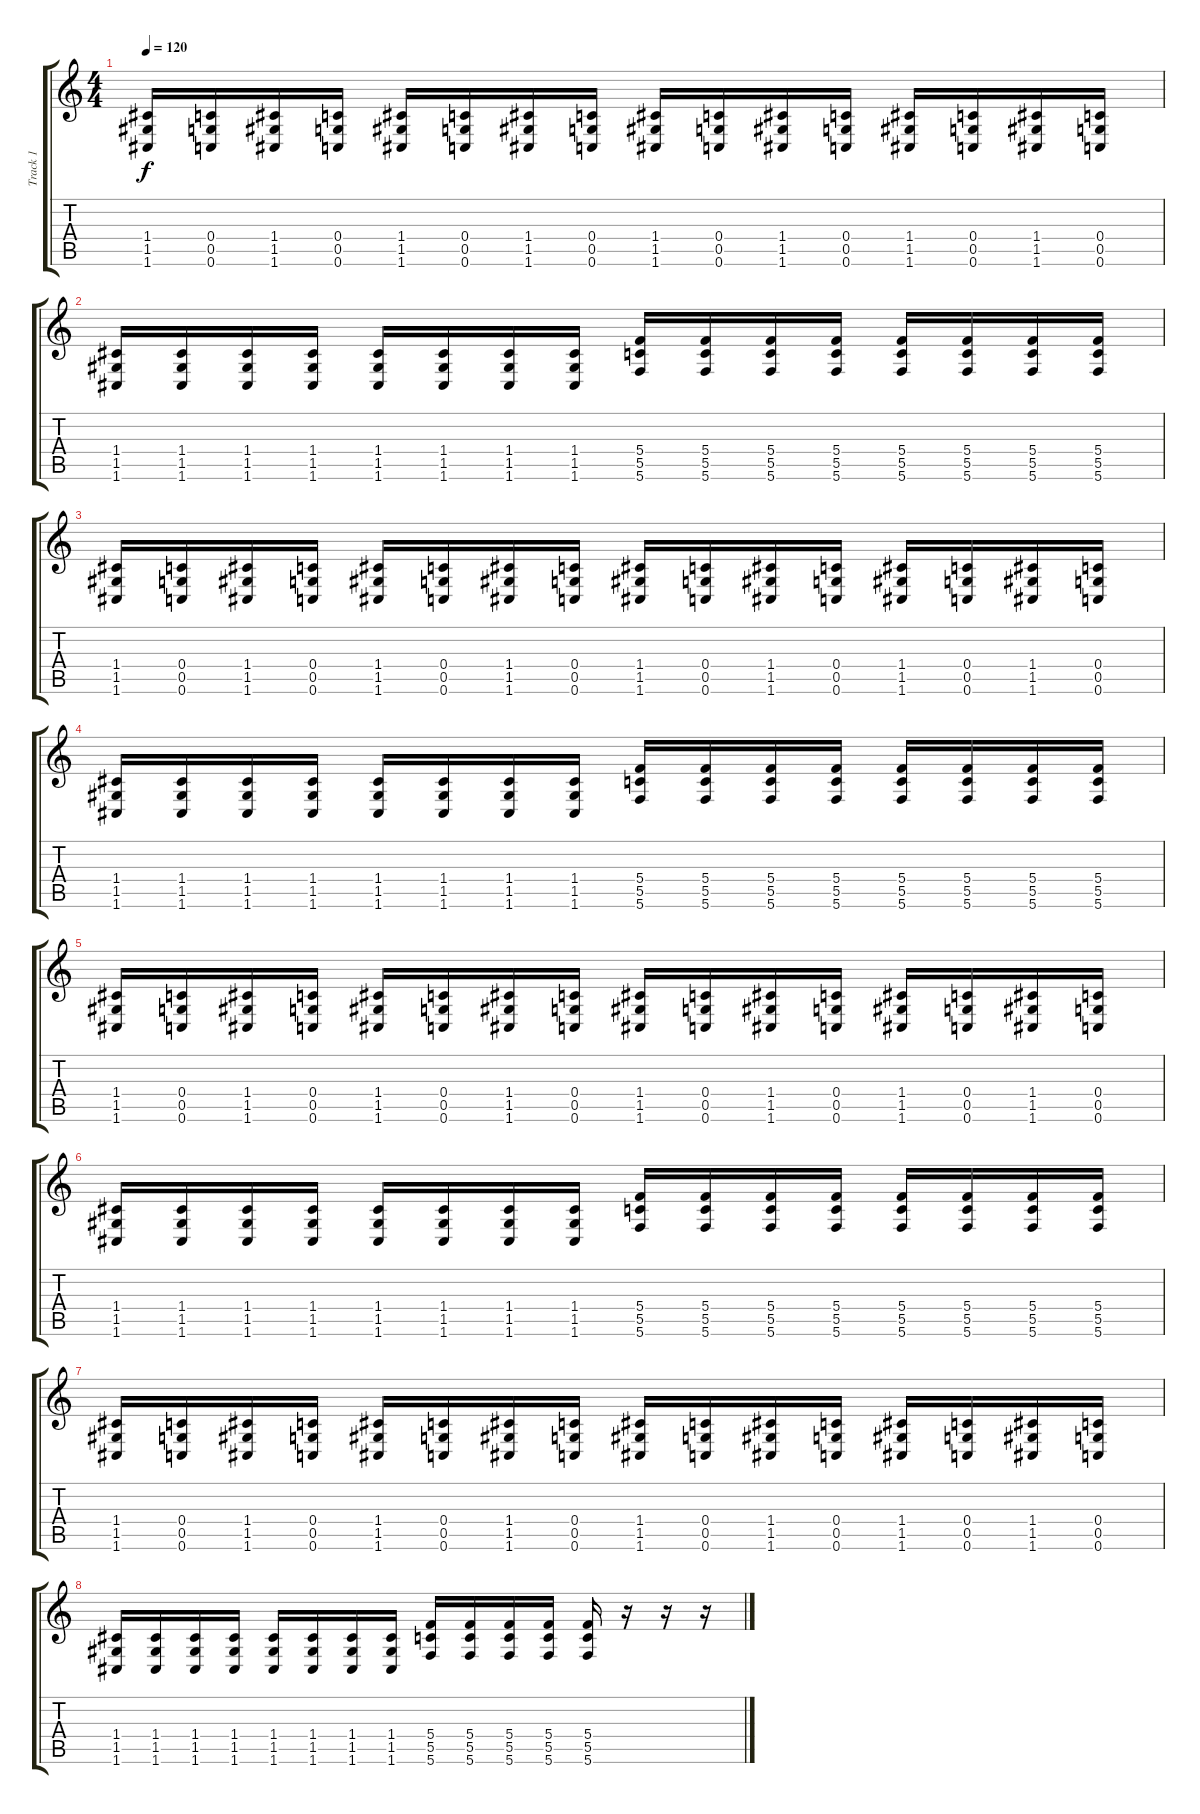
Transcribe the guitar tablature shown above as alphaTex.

\track ("Track 1" "Track 1") {instrument overdrivenguitar}
\staff {score tabs}
\tuning (D4 A3 F3 C3 G2 C2) {hide}
\ts (4 4)
\tempo 120
\clef g2
\ks c
(1.4 1.5 1.6).16{dy f instrument overdrivenguitar} (0.4 0.5 0.6).16 (1.4 1.5 1.6).16 (0.4 0.5 0.6).16 (1.4 1.5 1.6).16 (0.4 0.5 0.6).16 (1.4 1.5 1.6).16 (0.4 0.5 0.6).16 (1.4 1.5 1.6).16 (0.4 0.5 0.6).16 (1.4 1.5 1.6).16 (0.4 0.5 0.6).16 (1.4 1.5 1.6).16 (0.4 0.5 0.6).16 (1.4 1.5 1.6).16 (0.4 0.5 0.6).16 |
(1.4 1.5 1.6).16 (1.4 1.5 1.6).16 (1.4 1.5 1.6).16 (1.4 1.5 1.6).16 (1.4 1.5 1.6).16 (1.4 1.5 1.6).16 (1.4 1.5 1.6).16 (1.4 1.5 1.6).16 (5.4 5.5 5.6).16 (5.4 5.5 5.6).16 (5.4 5.5 5.6).16 (5.4 5.5 5.6).16 (5.4 5.5 5.6).16 (5.4 5.5 5.6).16 (5.4 5.5 5.6).16 (5.4 5.5 5.6).16 |
(1.4 1.5 1.6).16 (0.4 0.5 0.6).16 (1.4 1.5 1.6).16 (0.4 0.5 0.6).16 (1.4 1.5 1.6).16 (0.4 0.5 0.6).16 (1.4 1.5 1.6).16 (0.4 0.5 0.6).16 (1.4 1.5 1.6).16 (0.4 0.5 0.6).16 (1.4 1.5 1.6).16 (0.4 0.5 0.6).16 (1.4 1.5 1.6).16 (0.4 0.5 0.6).16 (1.4 1.5 1.6).16 (0.4 0.5 0.6).16 |
(1.4 1.5 1.6).16 (1.4 1.5 1.6).16 (1.4 1.5 1.6).16 (1.4 1.5 1.6).16 (1.4 1.5 1.6).16 (1.4 1.5 1.6).16 (1.4 1.5 1.6).16 (1.4 1.5 1.6).16 (5.4 5.5 5.6).16 (5.4 5.5 5.6).16 (5.4 5.5 5.6).16 (5.4 5.5 5.6).16 (5.4 5.5 5.6).16 (5.4 5.5 5.6).16 (5.4 5.5 5.6).16 (5.4 5.5 5.6).16 |
(1.4 1.5 1.6).16 (0.4 0.5 0.6).16 (1.4 1.5 1.6).16 (0.4 0.5 0.6).16 (1.4 1.5 1.6).16 (0.4 0.5 0.6).16 (1.4 1.5 1.6).16 (0.4 0.5 0.6).16 (1.4 1.5 1.6).16 (0.4 0.5 0.6).16 (1.4 1.5 1.6).16 (0.4 0.5 0.6).16 (1.4 1.5 1.6).16 (0.4 0.5 0.6).16 (1.4 1.5 1.6).16 (0.4 0.5 0.6).16 |
(1.4 1.5 1.6).16 (1.4 1.5 1.6).16 (1.4 1.5 1.6).16 (1.4 1.5 1.6).16 (1.4 1.5 1.6).16 (1.4 1.5 1.6).16 (1.4 1.5 1.6).16 (1.4 1.5 1.6).16 (5.4 5.5 5.6).16 (5.4 5.5 5.6).16 (5.4 5.5 5.6).16 (5.4 5.5 5.6).16 (5.4 5.5 5.6).16 (5.4 5.5 5.6).16 (5.4 5.5 5.6).16 (5.4 5.5 5.6).16 |
(1.4 1.5 1.6).16 (0.4 0.5 0.6).16 (1.4 1.5 1.6).16 (0.4 0.5 0.6).16 (1.4 1.5 1.6).16 (0.4 0.5 0.6).16 (1.4 1.5 1.6).16 (0.4 0.5 0.6).16 (1.4 1.5 1.6).16 (0.4 0.5 0.6).16 (1.4 1.5 1.6).16 (0.4 0.5 0.6).16 (1.4 1.5 1.6).16 (0.4 0.5 0.6).16 (1.4 1.5 1.6).16 (0.4 0.5 0.6).16 |
(1.4 1.5 1.6).16 (1.4 1.5 1.6).16 (1.4 1.5 1.6).16 (1.4 1.5 1.6).16 (1.4 1.5 1.6).16 (1.4 1.5 1.6).16 (1.4 1.5 1.6).16 (1.4 1.5 1.6).16 (5.4 5.5 5.6).16 (5.4 5.5 5.6).16 (5.4 5.5 5.6).16 (5.4 5.5 5.6).16 (5.4 5.5 5.6).16 r.16 r.16 r.16
